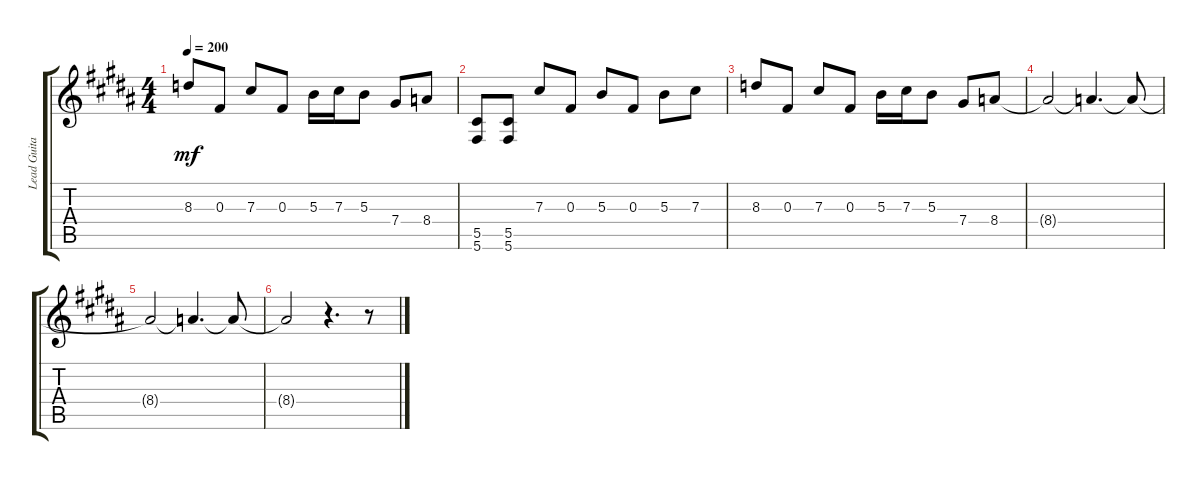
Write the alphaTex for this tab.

\track ("Lead Guitar" "Lead Guita") {instrument electricguitarclean}
\staff {score tabs}
\tuning (Eb4 Bb3 Gb3 Db3 Ab2 Db2) {hide}
\ts (4 4)
\tempo 200
\clef g2
\ks b
8.3.8{dy mf} 0.3.8 7.3.8 0.3.8 5.3.16 7.3.16 5.3.8 7.4.8 8.4.8 |
(5.5 5.6).8 (5.5 5.6).8 7.3.8 0.3.8 5.3.8 0.3.8 5.3.8 7.3.8 |
8.3.8 0.3.8 7.3.8 0.3.8 5.3.16 7.3.16 5.3.8 7.4.8 8.4.8 |
8.4{t}.2 8.4{t}.4{d} 8.4{t}.8 |
8.4{t}.2 8.4{t}.4{d} 8.4{t}.8 |
8.4{t}.2 r.4{d} r.8
